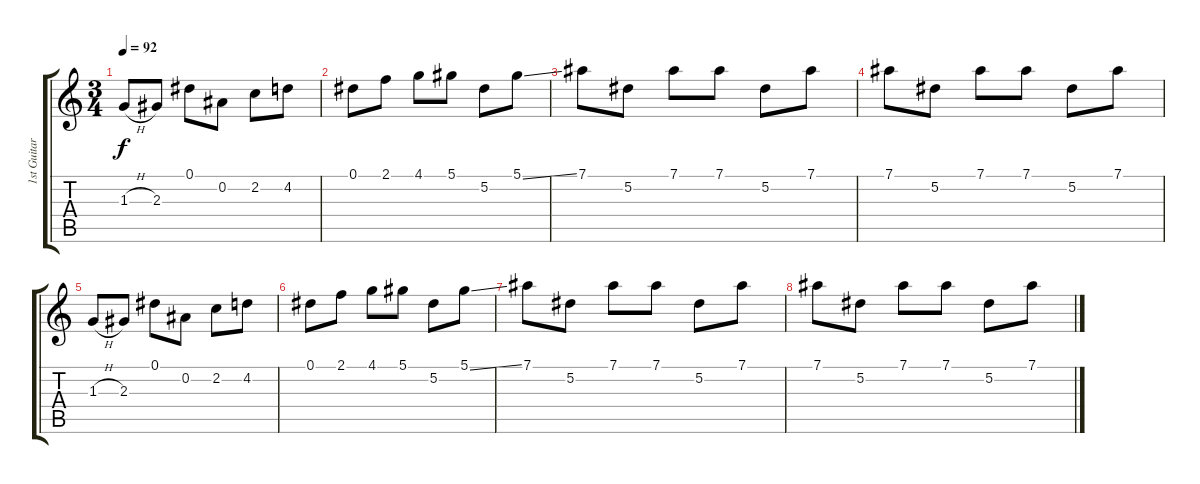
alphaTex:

\track ("1st Guitar" "1st Guitar") {instrument overdrivenguitar}
\staff {score tabs}
\tuning (Eb4 Bb3 Gb3 Db3 Ab2 Eb2) {hide}
\ts (3 4)
\tempo 92
\clef g2
\ks c
1.3{h}.8{dy f} 2.3.8 0.1.8 0.2.8 2.2.8 4.2.8 |
0.1.8 2.1.8 4.1.8 5.1.8 5.2.8 5.1{ss}.8 |
7.1.8 5.2.8 7.1.8 7.1.8 5.2.8 7.1.8 |
7.1.8 5.2.8 7.1.8 7.1.8 5.2.8 7.1.8 |
1.3{h}.8 2.3.8 0.1.8 0.2.8 2.2.8 4.2.8 |
0.1.8 2.1.8 4.1.8 5.1.8 5.2.8 5.1{ss}.8 |
7.1.8 5.2.8 7.1.8 7.1.8 5.2.8 7.1.8 |
7.1.8 5.2.8 7.1.8 7.1.8 5.2.8 7.1.8
